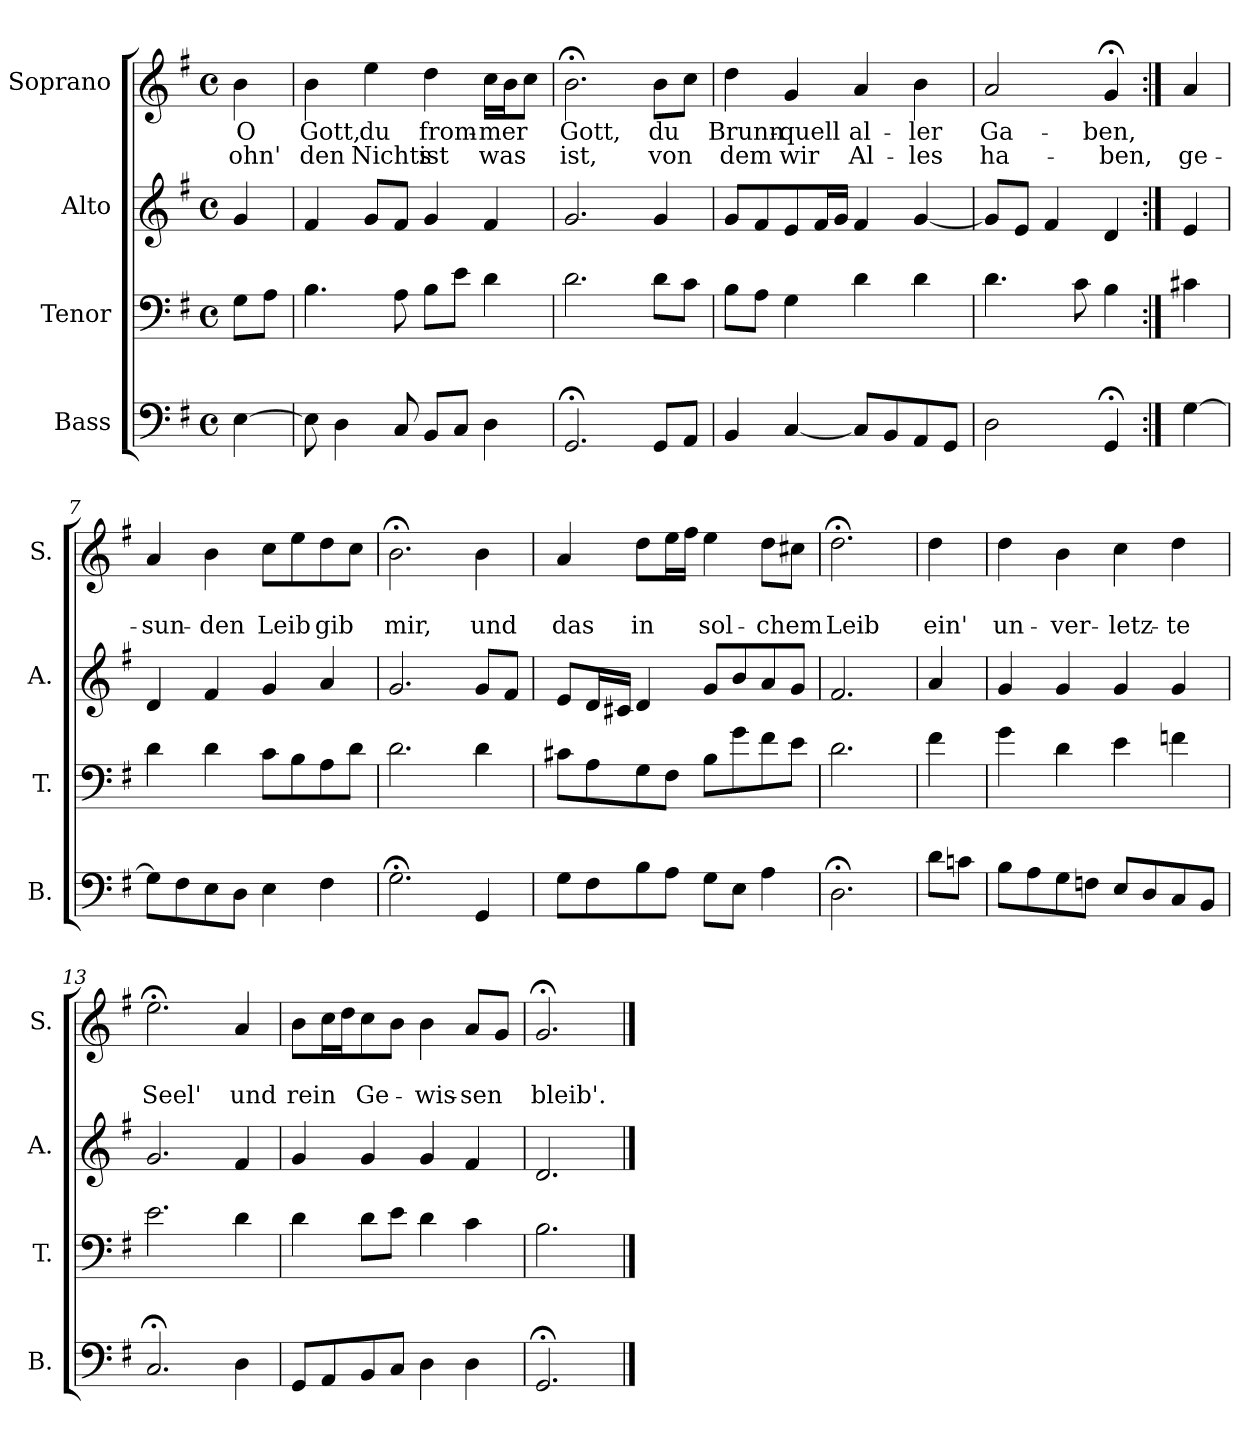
**kern	**kern	**kern	**kern	**text	**text
*part4	*part3	*part2	*part1	*part1	*part1
*staff4	*staff3	*staff2	*staff1	*staff1	*staff1
*I"Bass	*I"Tenor	*I"Alto	*I"Soprano	*	*
*I'B.	*I'T.	*I'A.	*I'S.	*	*
*clefF4	*clefF4	*clefG2	*clefG2	*	*
*k[f#]	*k[f#]	*k[f#]	*k[f#]	*	*
*G:	*G:	*G:	*e:	*	*
*M4/4	*M4/4	*M4/4	*M4/4	*	*
*met(c)	*met(c)	*met(c)	*met(c)	*	*
=1	=1	=1	=1	=1	=1
!	!	!	!	!LO:LY:b	!LO:LY:b
[4E\	8G\L	4g/	4b\	O	ohn'
.	8A\J	.	.	.	.
=2	=2	=2	=2	=2	=2
!	!	!	!	!LO:LY:b	!LO:LY:b
8E\]	4.B\	4f#/	4b\	Gott,	den
4D\	.	.	.	.	.
!	!	!	!	!LO:LY:b	!LO:LY:b
.	.	8g/L	4ee\	du	Nichts
8C/	8A\	8f#/J	.	.	.
!	!	!	!	!LO:LY:b	!LO:LY:b
8BB/L	8B\L	4g/	4dd\	from-	ist
8C/J	8e\J	.	.	.	.
!	!	!	!	!LO:LY:b	!LO:LY:b
4D\	4d\	4f#/	16cc\LL	-mer	was
.	.	.	16b\J	.	.
.	.	.	8cc\J	.	.
=3	=3	=3	=3	=3	=3
!	!	!	!	!LO:LY:b	!LO:LY:b
2.GG;</	2.d\	2.g/	2.b;<\	Gott,	ist,
!	!	!	!	!LO:LY:b	!LO:LY:b
8GG/L	8d\L	4g/	8b\L	du	von
8AA/J	8c\J	.	8cc\J	.	.
=4	=4	=4	=4	=4	=4
!	!	!	!	!LO:LY:b	!LO:LY:b
4BB/	8B\L	8g/L	4dd\	Brunn-	dem
.	8A\J	8f#/	.	.	.
!	!	!	!	!LO:LY:b	!LO:LY:b
[4C/	4G\	8e/	4g/	-quell	wir
.	.	16f#/L	.	.	.
.	.	16g/JJ	.	.	.
!	!	!	!	!LO:LY:b	!LO:LY:b
8C/L]	4d\	4f#/	4a/	al-	Al-
8BB/	.	.	.	.	.
!	!	!	!	!LO:LY:b	!LO:LY:b
8AA/	4d\	[4g/	4b\	-ler	-les
8GG/J	.	.	.	.	.
=5	=5	=5	=5	=5	=5
!	!	!	!	!LO:LY:b	!LO:LY:b
2D\	4.d\	8g/L]	2a/	Ga-	ha-
.	.	8e/J	.	.	.
.	.	4f#/	.	.	.
.	8c\	.	.	.	.
!	!	!	!	!LO:LY:b	!LO:LY:b
4GG;</	4B\	4d/	4g;</	-ben,	-ben,
!!LO:LB:g=z
=6:|!	=6:|!	=6:|!	=6:|!	=6:|!	=6:|!
!	!	!	!	!	!LO:LY:b
[4G\	4c#X\	4e/	4a/	.	ge-
=7	=7	=7	=7	=7	=7
!	!	!	!	!	!LO:LY:b
8G\L]	4d\	4d/	4a/	.	-sun-
8F#\	.	.	.	.	.
!	!	!	!	!	!LO:LY:b
8E\	4d\	4f#/	4b\	.	-den
8D\J	.	.	.	.	.
!	!	!	!	!	!LO:LY:b
4E\	8c\L	4g/	8cc\L	.	Leib
.	8B\	.	8ee\	.	.
!	!	!	!	!	!LO:LY:b
4F#\	8A\	4a/	8dd\	.	gib
.	8d\J	.	8cc\J	.	.
=8	=8	=8	=8	=8	=8
!	!	!	!	!	!LO:LY:b
2.G;<\	2.d\	2.g/	2.b;<\	.	mir,
!	!	!	!	!	!LO:LY:b
4GG/	4d\	8g/L	4b\	.	und
.	.	8f#/J	.	.	.
=9	=9	=9	=9	=9	=9
!	!	!	!	!	!LO:LY:b
8G\L	8c#X\L	8e/L	4a/	.	das
8F#\	8A\	16d/L	.	.	.
.	.	16c#X/JJ	.	.	.
!	!	!	!	!	!LO:LY:b
8B\	8G\	4d/	8dd\L	.	in
8A\J	8F#\J	.	16ee\L	.	.
.	.	.	16ff#\JJ	.	.
!	!	!	!	!	!LO:LY:b
8G\L	8B\L	8g/L	4ee\	.	sol-
8E\J	8g\	8b/	.	.	.
!	!	!	!	!	!LO:LY:b
4A\	8f#\	8a/	8dd\L	.	-chem
.	8e\J	8g/J	8cc#X\J	.	.
=10	=10	=10	=10	=10	=10
!	!	!	!	!	!LO:LY:b
2.D;<\	2.d\	2.f#/	2.dd;<\	.	Leib
!!LO:PB:g=z
=11	=11	=11	=11	=11	=11
!	!	!	!	!	!LO:LY:b
8d\L	4f#\	4a/	4dd\	.	ein'
8cn\J	.	.	.	.	.
=12	=12	=12	=12	=12	=12
!	!	!	!	!	!LO:LY:b
8B\L	4g\	4g/	4dd\	.	un-
8A\	.	.	.	.	.
!	!	!	!	!	!LO:LY:b
8G\	4d\	4g/	4b\	.	-ver-
8Fn\J	.	.	.	.	.
!	!	!	!	!	!LO:LY:b
8E/L	4e\	4g/	4cc\	.	-letz-
8D/	.	.	.	.	.
!	!	!	!	!	!LO:LY:b
8C/	4fn\	4g/	4dd\	.	-te
8BB/J	.	.	.	.	.
=13	=13	=13	=13	=13	=13
!	!	!	!	!	!LO:LY:b
2.C;</	2.e\	2.g/	2.ee;<\	.	Seel'
!	!	!	!	!	!LO:LY:b
4D\	4d\	4f#/	4a/	.	und
=14	=14	=14	=14	=14	=14
!	!	!	!	!	!LO:LY:b
8GG/L	4d\	4g/	8b\L	.	rein
8AA/	.	.	16cc\L	.	.
.	.	.	16dd\J	.	.
!	!	!	!	!	!LO:LY:b
8BB/	8d\L	4g/	8cc\	.	Ge-
8C/J	8e\J	.	8b\J	.	.
!	!	!	!	!	!LO:LY:b
4D\	4d\	4g/	4b\	.	-wis-
!	!	!	!	!	!LO:LY:b
4D\	4c\	4f#/	8a/L	.	-sen
.	.	.	8g/J	.	.
=15	=15	=15	=15	=15	=15
!	!	!	!	!	!LO:LY:b
2.GG;</	2.B\	2.d/	2.g;</	.	bleib'.
==	==	==	==	==	==
*-	*-	*-	*-	*-	*-
